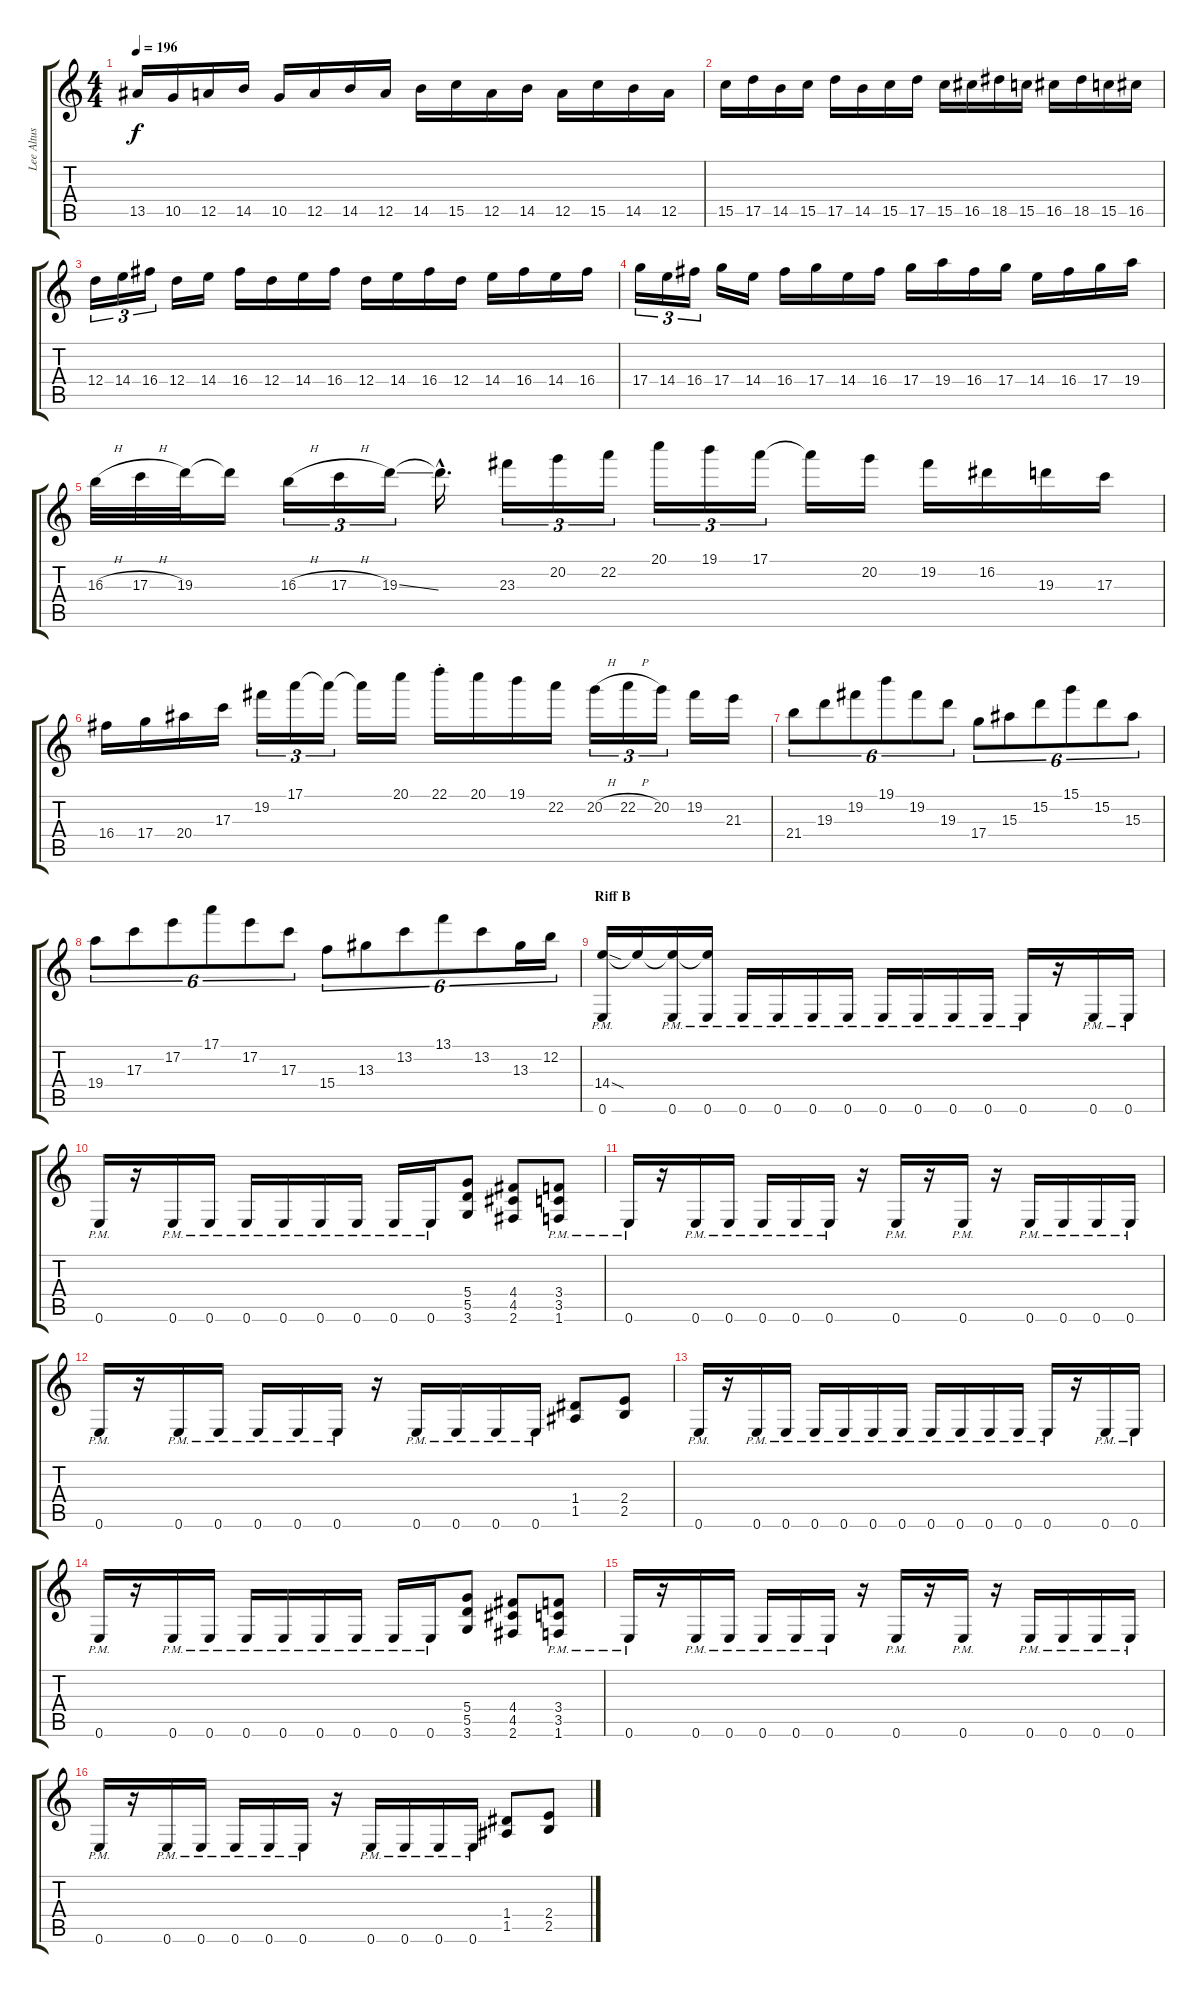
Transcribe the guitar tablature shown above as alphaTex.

\track ("Lee Altus" "Lee Altus") {instrument distortionguitar}
\staff {score tabs}
\tuning (E4 B3 G3 D3 A2 E2) {hide}
\ts (4 4)
\tempo 196
\clef g2
\ks c
13.5.16{dy f} 10.5.16 12.5.16 14.5.16 10.5.16 12.5.16 14.5.16 12.5.16 14.5.16 15.5.16 12.5.16 14.5.16 12.5.16 15.5.16 14.5.16 12.5.16 |
15.5.16 17.5.16 14.5.16 15.5.16 17.5.16 14.5.16 15.5.16 17.5.16 15.5.16 16.5.16 18.5.16 15.5.16 16.5.16 18.5.16 15.5.16 16.5.16 |
12.4.16{tu (3 2)} 14.4.16{tu (3 2)} 16.4.16{tu (3 2)} 12.4.16 14.4.16 16.4.16 12.4.16 14.4.16 16.4.16 12.4.16 14.4.16 16.4.16 12.4.16 14.4.16 16.4.16 14.4.16 16.4.16 |
17.4.16{tu (3 2)} 14.4.16{tu (3 2)} 16.4.16{tu (3 2)} 17.4.16 14.4.16 16.4.16 17.4.16 14.4.16 16.4.16 17.4.16 19.4.16 16.4.16 17.4.16 14.4.16 16.4.16 17.4.16 19.4.16 |
16.3{h}.32 17.3{h}.32 19.3.32 19.3{t}.16 16.3{h}.16{tu (3 2)} 17.3{h}.16{tu (3 2)} 19.3{ss}.16{tu (3 2)} 19.3{hac t}.16{d} 23.3.16{tu (3 2)} 20.2.16{tu (3 2)} 22.2.16{tu (3 2)} 20.1.16{tu (3 2)} 19.1.16{tu (3 2)} 17.1.16{tu (3 2)} 17.1{t}.16 20.2.16 19.2.16 16.2.16 19.3.16 17.3.16 |
16.4.16 17.4.16 20.4.16 17.3.16 19.2.16{tu (3 2)} 17.1.16{tu (3 2)} 17.1{t}.16{tu (3 2)} 17.1{t}.16 20.1.16 22.1{st}.16 20.1.16 19.1.16 22.2.16 20.2{h}.16{tu (3 2)} 22.2{h}.16{tu (3 2)} 20.2.16{tu (3 2)} 19.2.16 21.3.16 |
21.4.8{tu (6 4)} 19.3.8{tu (6 4)} 19.2.8{tu (6 4)} 19.1.8{tu (6 4)} 19.2.8{tu (6 4)} 19.3.8{tu (6 4)} 17.4.8{tu (6 4)} 15.3.8{tu (6 4)} 15.2.8{tu (6 4)} 15.1.8{tu (6 4)} 15.2.8{tu (6 4)} 15.3.8{tu (6 4)} |
19.4.8{tu (6 4)} 17.3.8{tu (6 4)} 17.2.8{tu (6 4)} 17.1.8{tu (6 4)} 17.2.8{tu (6 4)} 17.3.8{tu (6 4)} 15.4.8{tu (6 4)} 13.3.8{tu (6 4)} 13.2.8{tu (6 4)} 13.1.8{tu (6 4)} 13.2.8{tu (6 4)} 13.3.16{tu (6 4)} 12.2.16{tu (6 4)} |
\section ("" "Riff B")
(14.4{sod} 0.6{pm}).16{volume 14 balance 12} 14.4{t}.16 (14.4{t} 0.6{pm}).16 (14.4{t} 0.6{pm}).16 0.6{pm}.16 0.6{pm}.16 0.6{pm}.16 0.6{pm}.16 0.6{pm}.16 0.6{pm}.16 0.6{pm}.16 0.6{pm}.16 0.6{pm}.16 r.16 0.6{pm}.16 0.6{pm}.16 |
0.6{pm}.16 r.16 0.6{pm}.16 0.6{pm}.16 0.6{pm}.16 0.6{pm}.16 0.6{pm}.16 0.6{pm}.16 0.6{pm}.16 0.6{pm}.16 (5.4 5.5 3.6).8 (4.4 4.5 2.6).8 (3.4{pm} 3.5{pm} 1.6{pm}).8 |
0.6{pm}.16 r.16 0.6{pm}.16 0.6{pm}.16 0.6{pm}.16 0.6{pm}.16 0.6{pm}.16 r.16 0.6{pm}.16 r.16 0.6{pm}.16 r.16 0.6{pm}.16 0.6{pm}.16 0.6{pm}.16 0.6{pm}.16 |
0.6{pm}.16 r.16 0.6{pm}.16 0.6{pm}.16 0.6{pm}.16 0.6{pm}.16 0.6{pm}.16 r.16 0.6{pm}.16 0.6{pm}.16 0.6{pm}.16 0.6{pm}.16 (1.4 1.5).8 (2.4 2.5).8 |
0.6{pm}.16 r.16 0.6{pm}.16 0.6{pm}.16 0.6{pm}.16 0.6{pm}.16 0.6{pm}.16 0.6{pm}.16 0.6{pm}.16 0.6{pm}.16 0.6{pm}.16 0.6{pm}.16 0.6{pm}.16 r.16 0.6{pm}.16 0.6{pm}.16 |
0.6{pm}.16 r.16 0.6{pm}.16 0.6{pm}.16 0.6{pm}.16 0.6{pm}.16 0.6{pm}.16 0.6{pm}.16 0.6{pm}.16 0.6{pm}.16 (5.4 5.5 3.6).8 (4.4 4.5 2.6).8 (3.4{pm} 3.5{pm} 1.6{pm}).8 |
0.6{pm}.16 r.16 0.6{pm}.16 0.6{pm}.16 0.6{pm}.16 0.6{pm}.16 0.6{pm}.16 r.16 0.6{pm}.16 r.16 0.6{pm}.16 r.16 0.6{pm}.16 0.6{pm}.16 0.6{pm}.16 0.6{pm}.16 |
0.6{pm}.16 r.16 0.6{pm}.16 0.6{pm}.16 0.6{pm}.16 0.6{pm}.16 0.6{pm}.16 r.16 0.6{pm}.16 0.6{pm}.16 0.6{pm}.16 0.6{pm}.16 (1.4 1.5).8 (2.4 2.5).8
